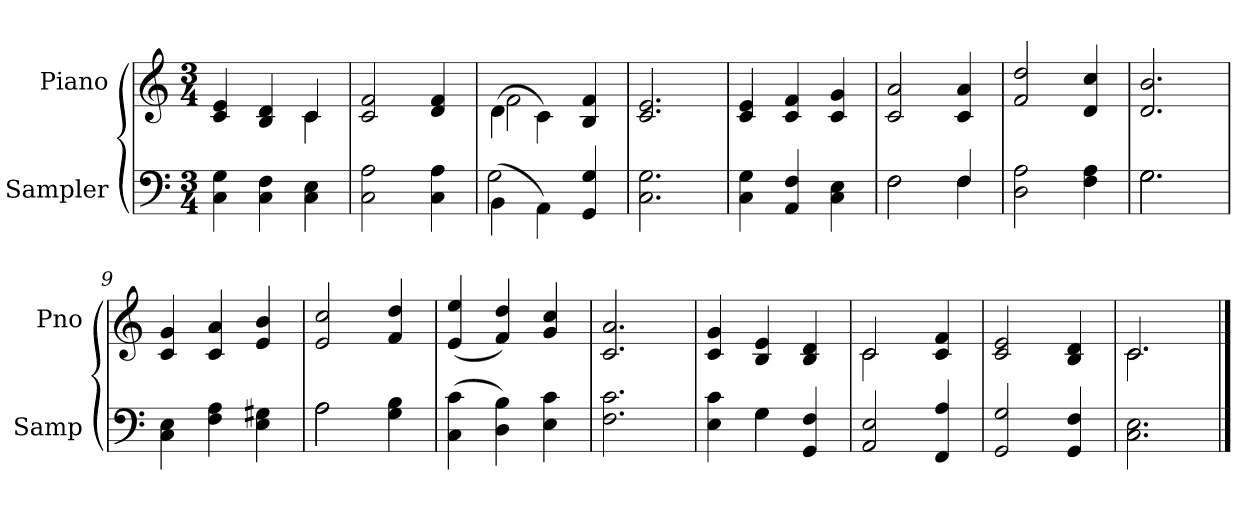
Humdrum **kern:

**kern	**kern
*part2	*part1
*staff2	*staff1
*I"Sampler	*I"Piano
*I'Samp	*I'Pno
*clefF4	*clefG2
*M3/4	*M3/4
=1	=1
*	*^
4C 4G	4c 4e	2ryy
4C 4F	4B 4d	.
4C 4E	4c/	4c
*	*v	*v
=2	=2
2C 2A	2c 2f
4C 4A	4d 4f
=3	=3
*^	*^
(4BB\	2G	(4d\	2f
4AA\)	.	4c\)	.
4GG 4G	4ryy	4B 4f	4ryy
*v	*v	*	*
*	*v	*v
=4	=4
2.C 2.G	2.c 2.e
=5	=5
4C 4G	4c 4e
4AA 4F	4c 4f
4C 4E	4c 4g
=6	=6
*^	*
2F\	2F	2c 2a
4F/	4F	4c 4a
*v	*v	*
=7	=7
2D 2A	2f 2dd
4F 4A	4d 4cc
=8	=8
*^	*
2.G\	2.G	2.d 2.b
*v	*v	*
=9	=9
4C 4E	4c 4g
4F 4A	4c 4a
4E 4G#X	4e 4b
=10	=10
*^	*
2A\	2A	2e 2cc
4G 4B	4ryy	4f 4dd
*v	*v	*
=11	=11
(4C 4c	(4e 4ee
4D 4B)	4f 4dd)
4E 4c	4g 4cc
=12	=12
2.F 2.c	2.c 2.a
=13	=13
*^	*
4E 4c	4ryy	4c 4g
4G\	4G	4B 4e
4GG 4F	4ryy	4B 4d
*v	*v	*
=14	=14
*	*^
2AA 2E	2c/	2c
4FF 4A	4c 4f	4ryy
*	*v	*v
=15	=15
2GG 2G	2c 2e
4GG 4F	4B 4d
=16	=16
*	*^
2.C 2.E	2.c/	2.c
*	*v	*v
==	==
*-	*-
